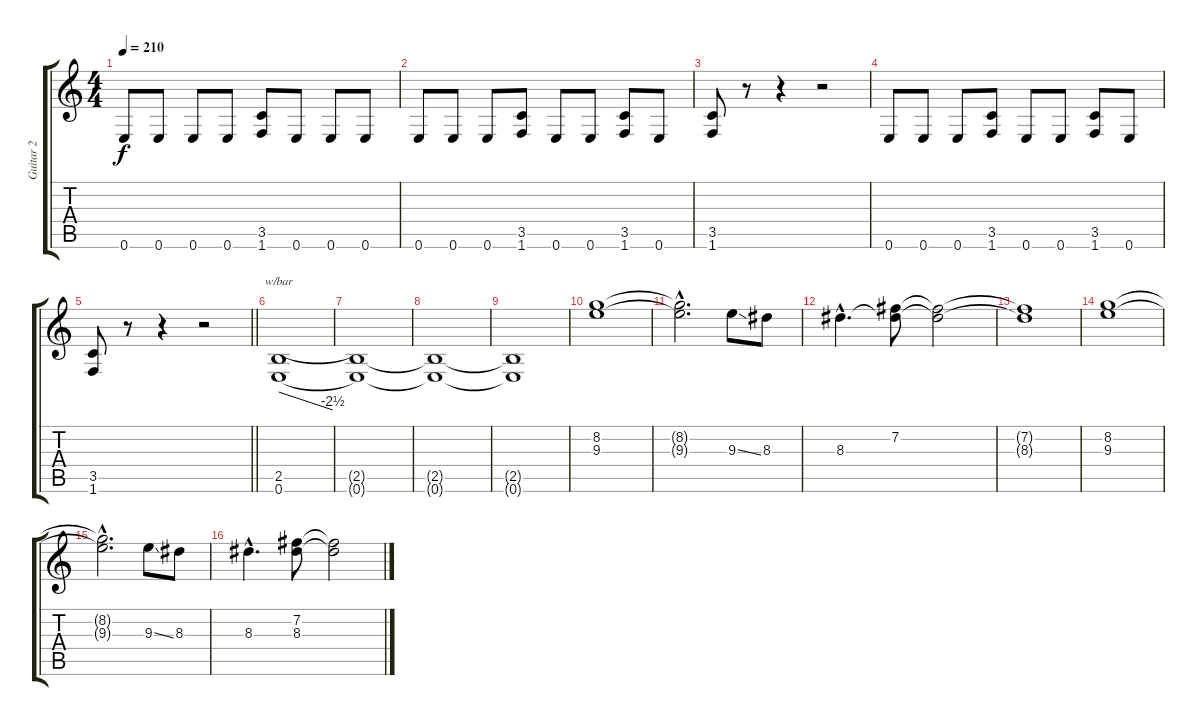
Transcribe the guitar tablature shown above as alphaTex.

\track ("Guitar 2" "Guitar 2") {instrument overdrivenguitar}
\staff {score tabs}
\tuning (E4 B3 G3 D3 A2 E2) {hide}
\ts (4 4)
\tempo 210
\clef g2
\ks c
0.6.8{dy f} 0.6.8 0.6.8 0.6.8 (3.5 1.6).8 0.6.8 0.6.8 0.6.8 |
0.6.8 0.6.8 0.6.8 (3.5 1.6).8 0.6.8 0.6.8 (3.5 1.6).8 0.6.8 |
(3.5 1.6).8 r.8 r.4 r.2 |
0.6.8 0.6.8 0.6.8 (3.5 1.6).8 0.6.8 0.6.8 (3.5 1.6).8 0.6.8 |
\barLineRight lightlight
(3.5 1.6).8 r.8 r.4 r.2 |
(2.5 0.6).1{tbe (dive default 0 0 60 -10)} |
(2.5{t} 0.6{t}).1 |
(2.5{t} 0.6{t}).1 |
(2.5{t} 0.6{t}).1 |
(8.2 9.3).1 |
(8.2{hac t} 9.3{hac t}).2{d} 9.3{ss}.8 8.3.8 |
8.3{hac}.4{d} (7.2 8.3{t}).8 (7.2{t} 8.3{t}).2 |
(7.2{t} 8.3{t}).1 |
(8.2 9.3).1 |
(8.2{hac t} 9.3{hac t}).2{d} 9.3{ss}.8 8.3.8 |
8.3{hac}.4{d} (7.2 8.3).8 (7.2{t} 8.3{t}).2
